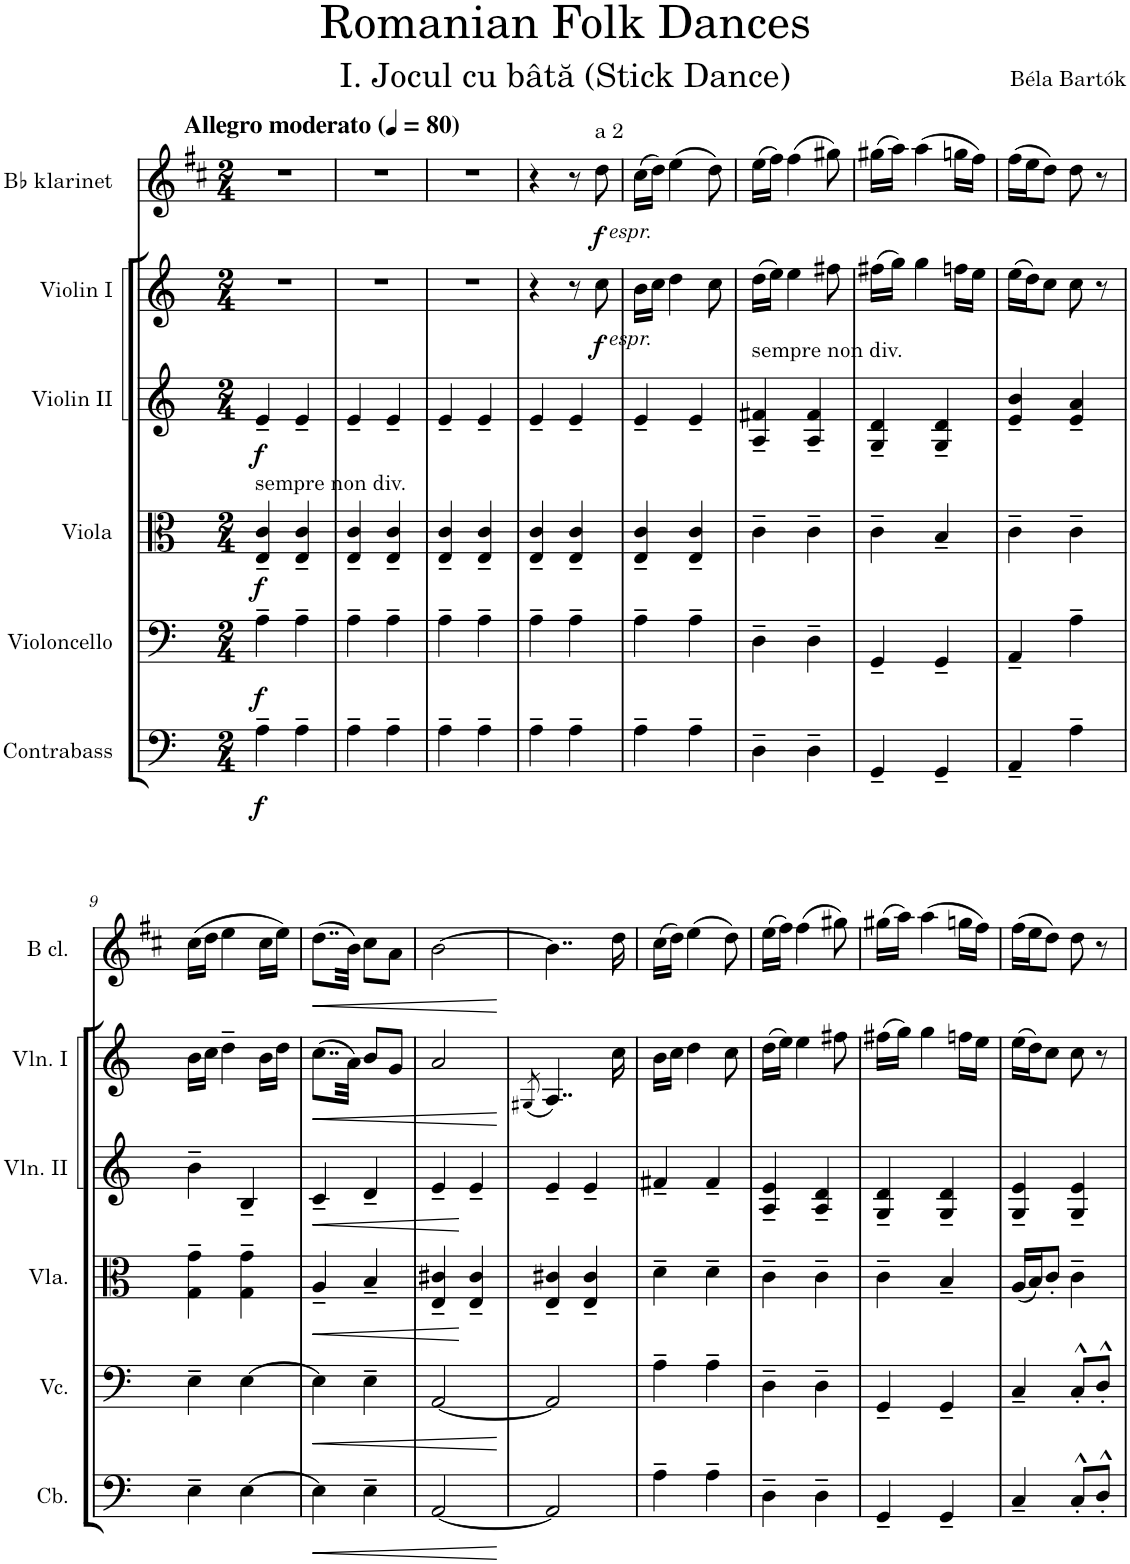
**kern	**dynam	**kern	**dynam	**kern	**dynam	**kern	**dynam	**kern	**dynam	**kern	**dynam
*part6	*part6	*part5	*part5	*part4	*part4	*part3	*part3	*part2	*part2	*part1	*part1
*staff6	*staff6	*staff5	*staff5	*staff4	*staff4	*staff3	*staff3	*staff2	*staff2	*staff1	*staff1
*I"Contrabass	*	*I"Violoncello	*	*I"Viola	*	*I"Violin II	*	*I"Violin I	*	*I"Bb klarinet	*
*I'Cb.	*	*I'Vc.	*	*I'Vla.	*	*I'Vln. II	*	*I'Vln. I	*	*	*
*clefF4	*	*clefF4	*	*clefC3	*	*clefG2	*	*clefG2	*	*clefG2	*
*Trd7c12	*	*	*	*	*	*	*	*	*	*Trd1c2	*
*k[]	*	*k[]	*	*k[]	*	*k[]	*	*k[]	*	*k[f#c#]	*
*M2/4	*	*M2/4	*	*M2/4	*	*M2/4	*	*M2/4	*	*M2/4	*
*MM80	*	*MM80	*	*MM80	*	*MM80	*	*MM80	*	*MM80	*
=1	=1	=1	=1	=1	=1	=1	=1	=1	=1	=1	=1
!	!	!	!	!	!	!	!	!	!	!LO:TX:a:B:t=Allegro moderato	!
!	!	!	!	!LO:TX:a:t=sempre non div.	!	!	!	!	!	!	!
!	!LO:DY:b	!	!LO:DY:b	!	!LO:DY:b	!	!LO:DY:b	!	!	!	!
4A~\	f	4A~\	f	4E/~ 4c/~	f	4e~/	f	2r	.	2r	.
4A~\	.	4A~\	.	4E/~ 4c/~	.	4e~/	.	.	.	.	.
=2	=2	=2	=2	=2	=2	=2	=2	=2	=2	=2	=2
4A~\	.	4A~\	.	4E/~ 4c/~	.	4e~/	.	2r	.	2r	.
4A~\	.	4A~\	.	4E/~ 4c/~	.	4e~/	.	.	.	.	.
=3	=3	=3	=3	=3	=3	=3	=3	=3	=3	=3	=3
4A~\	.	4A~\	.	4E/~ 4c/~	.	4e~/	.	2r	.	2r	.
4A~\	.	4A~\	.	4E/~ 4c/~	.	4e~/	.	.	.	.	.
=4	=4	=4	=4	=4	=4	=4	=4	=4	=4	=4	=4
4A~\	.	4A~\	.	4E/~ 4c/~	.	4e~/	.	4r	.	4r	.
4A~\	.	4A~\	.	4E/~ 4c/~	.	4e~/	.	8r	.	8r	.
!	!	!	!	!	!	!	!	!	!	!LO:TX:a:t=a 2	!
!	!	!	!	!	!	!	!	!	!	!LO:TX:b:i:t=espr.	!
!	!	!	!	!	!	!	!	!LO:TX:b:i:t=espr.	!	!	!
!	!	!	!	!	!	!	!	!	!LO:DY:b	!	!LO:DY:b
.	.	.	.	.	.	.	.	8cc\	f	8dd\	f
=5	=5	=5	=5	=5	=5	=5	=5	=5	=5	=5	=5
4A~\	.	4A~\	.	4E/~ 4c/~	.	4e~/	.	16b\LL	.	(16cc#\LL	.
.	.	.	.	.	.	.	.	16cc\JJ	.	16dd\JJ)	.
.	.	.	.	.	.	.	.	4dd\	.	(4ee\	.
4A~\	.	4A~\	.	4E/~ 4c/~	.	4e~/	.	.	.	.	.
.	.	.	.	.	.	.	.	8cc\	.	8dd\)	.
=6	=6	=6	=6	=6	=6	=6	=6	=6	=6	=6	=6
!	!	!	!	!	!	!LO:TX:a:t=sempre non div.	!	!	!	!	!
4D~\	.	4D~\	.	4c~\	.	4A/~ 4f#X/~	.	(16dd\LL	.	(16ee\LL	.
.	.	.	.	.	.	.	.	16ee\JJ)	.	16ff#\JJ)	.
.	.	.	.	.	.	.	.	4ee\	.	(4ff#\	.
4D~\	.	4D~\	.	4c~\	.	4A/~ 4f#/~	.	.	.	.	.
.	.	.	.	.	.	.	.	8ff#X\	.	8gg#X\)	.
=7	=7	=7	=7	=7	=7	=7	=7	=7	=7	=7	=7
4GG~/	.	4GG~/	.	4c~\	.	4G/~ 4d/~	.	(16ff#X\LL	.	(16gg#X\LL	.
.	.	.	.	.	.	.	.	16gg\JJ)	.	16aa\JJ)	.
.	.	.	.	.	.	.	.	4gg\	.	(4aa\	.
4GG~/	.	4GG~/	.	4B~/	.	4G/~ 4d/~	.	.	.	.	.
.	.	.	.	.	.	.	.	16ffn\LL	.	16ggn\LL	.
.	.	.	.	.	.	.	.	16ee\JJ	.	16ff#\JJ)	.
=8	=8	=8	=8	=8	=8	=8	=8	=8	=8	=8	=8
4AA~/	.	4AA~/	.	4c~\	.	4e/~ 4b/~	.	(16ee\LL	.	(16ff#\LL	.
.	.	.	.	.	.	.	.	16dd\J)	.	16ee\J	.
.	.	.	.	.	.	.	.	8cc\J	.	8dd\J)	.
4A~\	.	4A~\	.	4c~\	.	4e/~ 4a/~	.	8cc\	.	8dd\	.
.	.	.	.	.	.	.	.	8r	.	8r	.
!!LO:LB:g=z
=9	=9	=9	=9	=9	=9	=9	=9	=9	=9	=9	=9
4E~\	.	4E~\	.	4G\~ 4g\~	.	4b~\	.	16b\LL	.	(16cc#\LL	.
.	.	.	.	.	.	.	.	16cc\JJ	.	16dd\JJ	.
.	.	.	.	.	.	.	.	4dd~\	.	4ee\	.
[4E\	.	[4E\	.	4G\~ 4g\~	.	4B~/	.	.	.	.	.
.	.	.	.	.	.	.	.	16b\LL	.	16cc#\LL	.
.	.	.	.	.	.	.	.	16dd\JJ	.	16ee\JJ)	.
=10	=10	=10	=10	=10	=10	=10	=10	=10	=10	=10	=10
!	!LO:HP:b	!	!LO:HP:b	!	!LO:HP:b	!	!LO:HP:b	!	!LO:HP:b	!	!LO:HP:b
4E\]	<	4E\]	<	4A~/	<	4c~/	<	(8..cc\L	<	(8..dd\L	<
.	.	.	.	.	.	.	.	32a\Jkk)	.	32b\Jkk)	.
4E~\	.	4E~\	.	4B~/	.	4d~/	.	8b/L	.	8cc#\L	.
.	.	.	.	.	.	.	.	8g/J	.	8a\J	.
=11	=11	=11	=11	=11	=11	=11	=11	=11	=11	=11	=11
[2AA/	.	[2AA/	.	4E/~ 4c#X/~	.	4e~/	.	2a/	.	[2b\	.
.	.	.	.	4E/~ 4c#/~	[	4e~/	[	.	.	.	.
.	[	.	[	.	.	.	.	.	[	.	[
=12	=12	=12	=12	=12	=12	=12	=12	=12	=12	=12	=12
.	.	.	.	.	.	.	.	(8qG#X/	.	.	.
2AA/]	.	2AA/]	.	4E/~ 4c#X/~	.	4e~/	.	4..A/)	.	4..b\]	.
.	.	.	.	4E/~ 4c#/~	.	4e~/	.	.	.	.	.
.	.	.	.	.	.	.	.	16cc\	.	16dd\	.
=13	=13	=13	=13	=13	=13	=13	=13	=13	=13	=13	=13
4A~\	.	4A~\	.	4d~\	.	4f#X~/	.	16b\LL	.	(16cc#\LL	.
.	.	.	.	.	.	.	.	16cc\JJ	.	16dd\JJ)	.
.	.	.	.	.	.	.	.	4dd\	.	(4ee\	.
4A~\	.	4A~\	.	4d~\	.	4f#~/	.	.	.	.	.
.	.	.	.	.	.	.	.	8cc\	.	8dd\)	.
=14	=14	=14	=14	=14	=14	=14	=14	=14	=14	=14	=14
4D~\	.	4D~\	.	4c~\	.	4A/~ 4e/~	.	(16dd\LL	.	(16ee\LL	.
.	.	.	.	.	.	.	.	16ee\JJ)	.	16ff#\JJ)	.
.	.	.	.	.	.	.	.	4ee\	.	(4ff#\	.
4D~\	.	4D~\	.	4c~\	.	4A/~ 4d/~	.	.	.	.	.
.	.	.	.	.	.	.	.	8ff#X\	.	8gg#X\)	.
=15	=15	=15	=15	=15	=15	=15	=15	=15	=15	=15	=15
4GG~/	.	4GG~/	.	4c~\	.	4G/~ 4d/~	.	(16ff#X\LL	.	(16gg#X\LL	.
.	.	.	.	.	.	.	.	16gg\JJ)	.	16aa\JJ)	.
.	.	.	.	.	.	.	.	4gg\	.	(4aa\	.
4GG~/	.	4GG~/	.	4B~/	.	4G/~ 4d/~	.	.	.	.	.
.	.	.	.	.	.	.	.	16ffn\LL	.	16ggn\LL	.
.	.	.	.	.	.	.	.	16ee\JJ	.	16ff#\JJ)	.
=16	=16	=16	=16	=16	=16	=16	=16	=16	=16	=16	=16
4C~/	.	4C~/	.	(16A/LL	.	4G/~ 4e/~	.	(16ee\LL	.	(16ff#\LL	.
.	.	.	.	16B/J)	.	.	.	16dd\J)	.	16ee\J	.
.	.	.	.	8c'/J	.	.	.	8cc\J	.	8dd\J)	.
8C'^^/L	.	8C'^^/L	.	4c~\	.	4G/~ 4e/~	.	8cc\	.	8dd\	.
8D'^^/J	.	8D'^^/J	.	.	.	.	.	8r	.	8r	.
=	=	=	=	=	=	=	=	=	=	=	=
*-	*-	*-	*-	*-	*-	*-	*-	*-	*-	*-	*-
